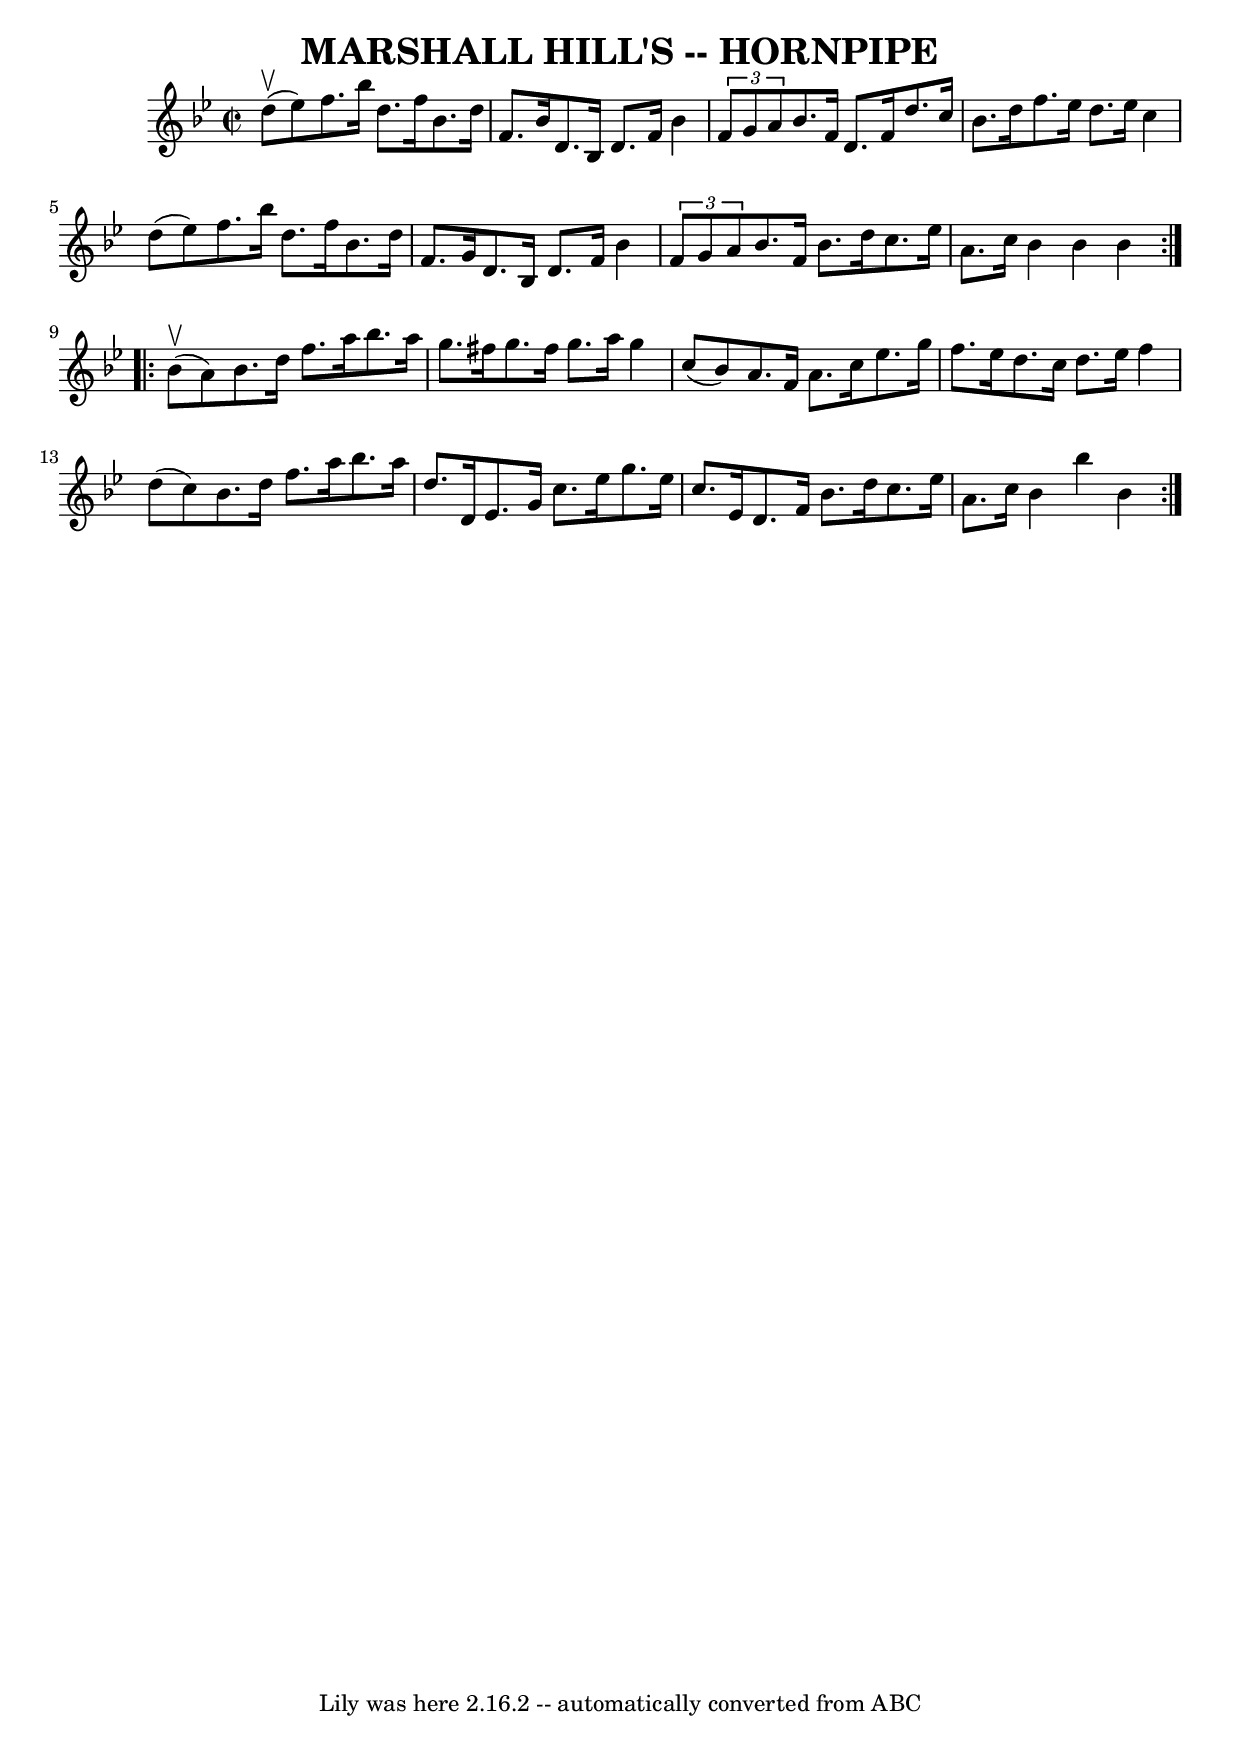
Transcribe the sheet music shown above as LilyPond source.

\version "2.7.40"
\include "Mammoth.ily"
\header {
	%% book = "Ryan's Mammoth Collection of Fiddle Tunes"
	crossRefNumber = "1"
	footnotes = ""
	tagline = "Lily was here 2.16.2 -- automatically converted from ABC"
	title = "MARSHALL HILL'S -- HORNPIPE"
}
voicedefault =  {
\set Score.defaultBarType = "empty"

\repeat volta 2 {
\override Staff.TimeSignature #'style = #'C
 \time 2/2 \key bes \major d''8 (^\upbow ees''8)       |
   
f''8. bes''16 d''8. f''16 bes'8. d''16 f'8. bes'16    
|
 d'8. bes16 d'8. f'16 bes'4  \times 2/3 { f'8 g'8    
a'8  }   |
 bes'8. f'16 d'8. f'16 d''8. c''16 bes'8.  
 d''16    |
 f''8. ees''16 d''8. ees''16 c''4 d''8 (
ees''8)   |
     |
 f''8. bes''16 d''8. f''16    
bes'8. d''16 f'8. g'16    |
 d'8. bes16 d'8. f'16    
bes'4  \times 2/3 { f'8 g'8 a'8  }   |
 bes'8. f'16    
bes'8. d''16 c''8. ees''16 a'8. c''16    |
 bes'4    
bes'4 bes'4    }     \repeat volta 2 { bes'8 (^\upbow a'8)       
|
 bes'8. d''16 f''8. a''16 bes''8. a''16 g''8.    
fis''16    |
 g''8. fis''16 g''8. a''16 g''4 c''8 (
bes'8)   |
 a'8. f'16 a'8. c''16 ees''8. g''16    
f''8. ees''16    |
 d''8. c''16 d''8. ees''16 f''4    
d''8 (c''8)   |
     |
 bes'8. d''16 f''8. a''16   
 bes''8. a''16 d''8. d'16    |
 ees'8. g'16 c''8.    
ees''16 g''8. ees''16 c''8. ees'16    |
 d'8. f'16    
bes'8. d''16 c''8. ees''16 a'8. c''16    |
 bes'4    
bes''4 bes'4    }   
}

\score{
    <<

	\context Staff="default"
	{
	    \voicedefault 
	}

    >>
	\layout {
	}
	\midi {}
}
